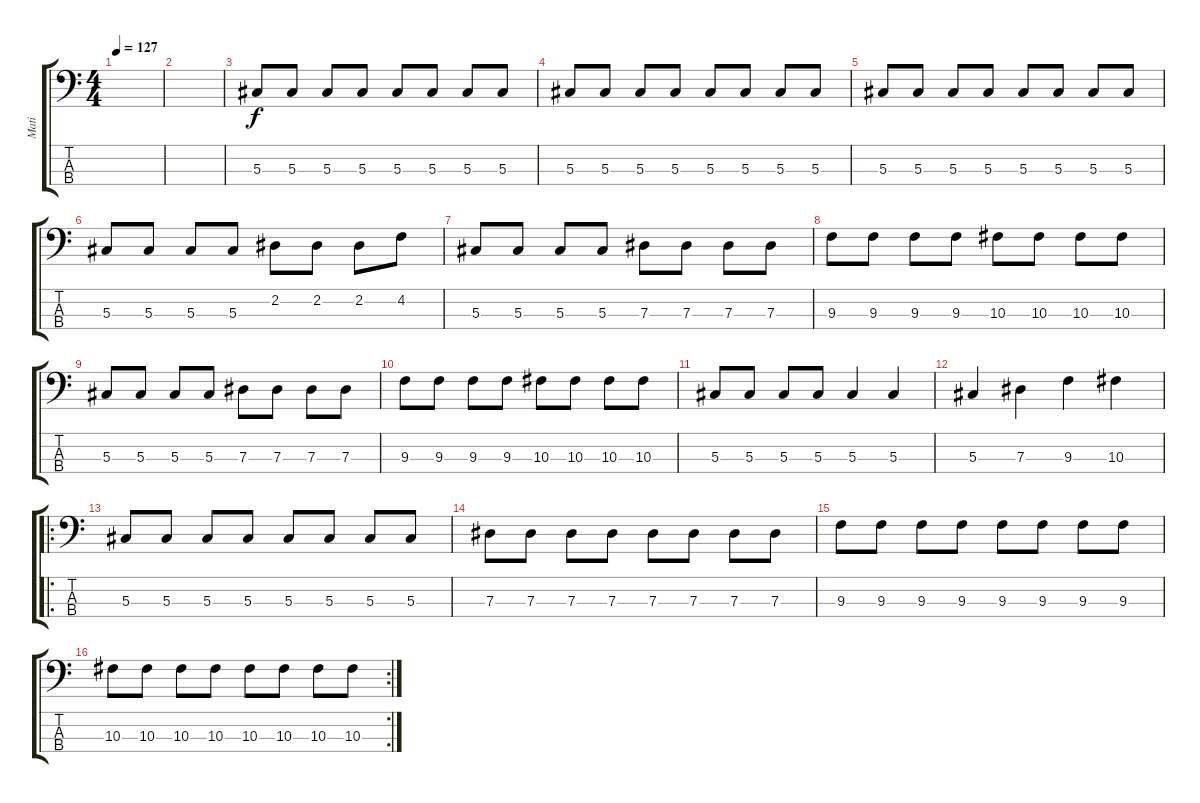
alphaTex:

\track ("Mati" "Mati") {instrument electricbasspick}
\staff {score tabs}
\tuning (Gb2 Db2 Ab1 Eb1) {hide}
\ts (4 4)
\tempo 127
\clef f4
\ks c
|
|
5.3.8 5.3.8 5.3.8 5.3.8 5.3.8 5.3.8 5.3.8 5.3.8 |
5.3.8 5.3.8 5.3.8 5.3.8 5.3.8 5.3.8 5.3.8 5.3.8 |
5.3.8 5.3.8 5.3.8 5.3.8 5.3.8 5.3.8 5.3.8 5.3.8 |
5.3.8 5.3.8 5.3.8 5.3.8 2.2.8 2.2.8 2.2.8 4.2.8 |
5.3.8 5.3.8 5.3.8 5.3.8 7.3.8 7.3.8 7.3.8 7.3.8 |
9.3.8 9.3.8 9.3.8 9.3.8 10.3.8 10.3.8 10.3.8 10.3.8 |
5.3.8 5.3.8 5.3.8 5.3.8 7.3.8 7.3.8 7.3.8 7.3.8 |
9.3.8 9.3.8 9.3.8 9.3.8 10.3.8 10.3.8 10.3.8 10.3.8 |
5.3.8 5.3.8 5.3.8 5.3.8 5.3.4 5.3.4 |
5.3.4 7.3.4 9.3.4 10.3.4 |
\ro
5.3.8 5.3.8 5.3.8 5.3.8 5.3.8 5.3.8 5.3.8 5.3.8 |
7.3.8 7.3.8 7.3.8 7.3.8 7.3.8 7.3.8 7.3.8 7.3.8 |
9.3.8 9.3.8 9.3.8 9.3.8 9.3.8 9.3.8 9.3.8 9.3.8 |
\rc 2
10.3.8 10.3.8 10.3.8 10.3.8 10.3.8 10.3.8 10.3.8 10.3.8
